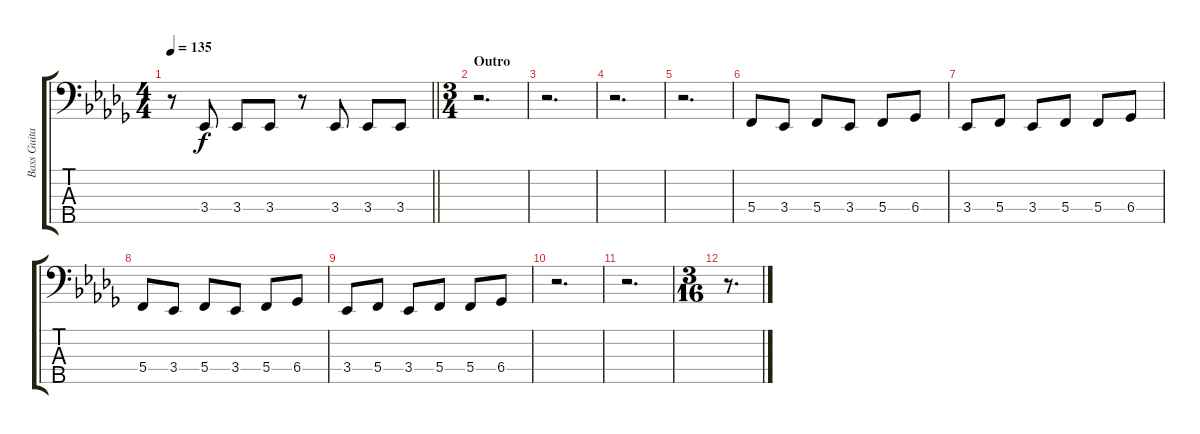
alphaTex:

\track ("Bass Guitar" "Bass Guita") {instrument electricbassfinger}
\staff {score tabs}
\tuning (F2 C2 G1 C1 A0) {hide}
\ts (4 4)
\tempo 135
\clef f4
\barLineRight lightlight
\ks db
r.8{dy f} 3.4.8 3.4.8 3.4.8 r.8 3.4.8 3.4.8 3.4.8 |
\ts (3 4)
\section ("" "Outro")
r.2{d} |
r.2{d} |
r.2{d} |
r.2{d} |
5.4.8 3.4.8 5.4.8 3.4.8 5.4.8 6.4.8 |
3.4.8 5.4.8 3.4.8 5.4.8 5.4.8 6.4.8 |
5.4.8 3.4.8 5.4.8 3.4.8 5.4.8 6.4.8 |
3.4.8 5.4.8 3.4.8 5.4.8 5.4.8 6.4.8 |
r.2{d} |
r.2{d} |
\ts (3 16)
r.8{d}
